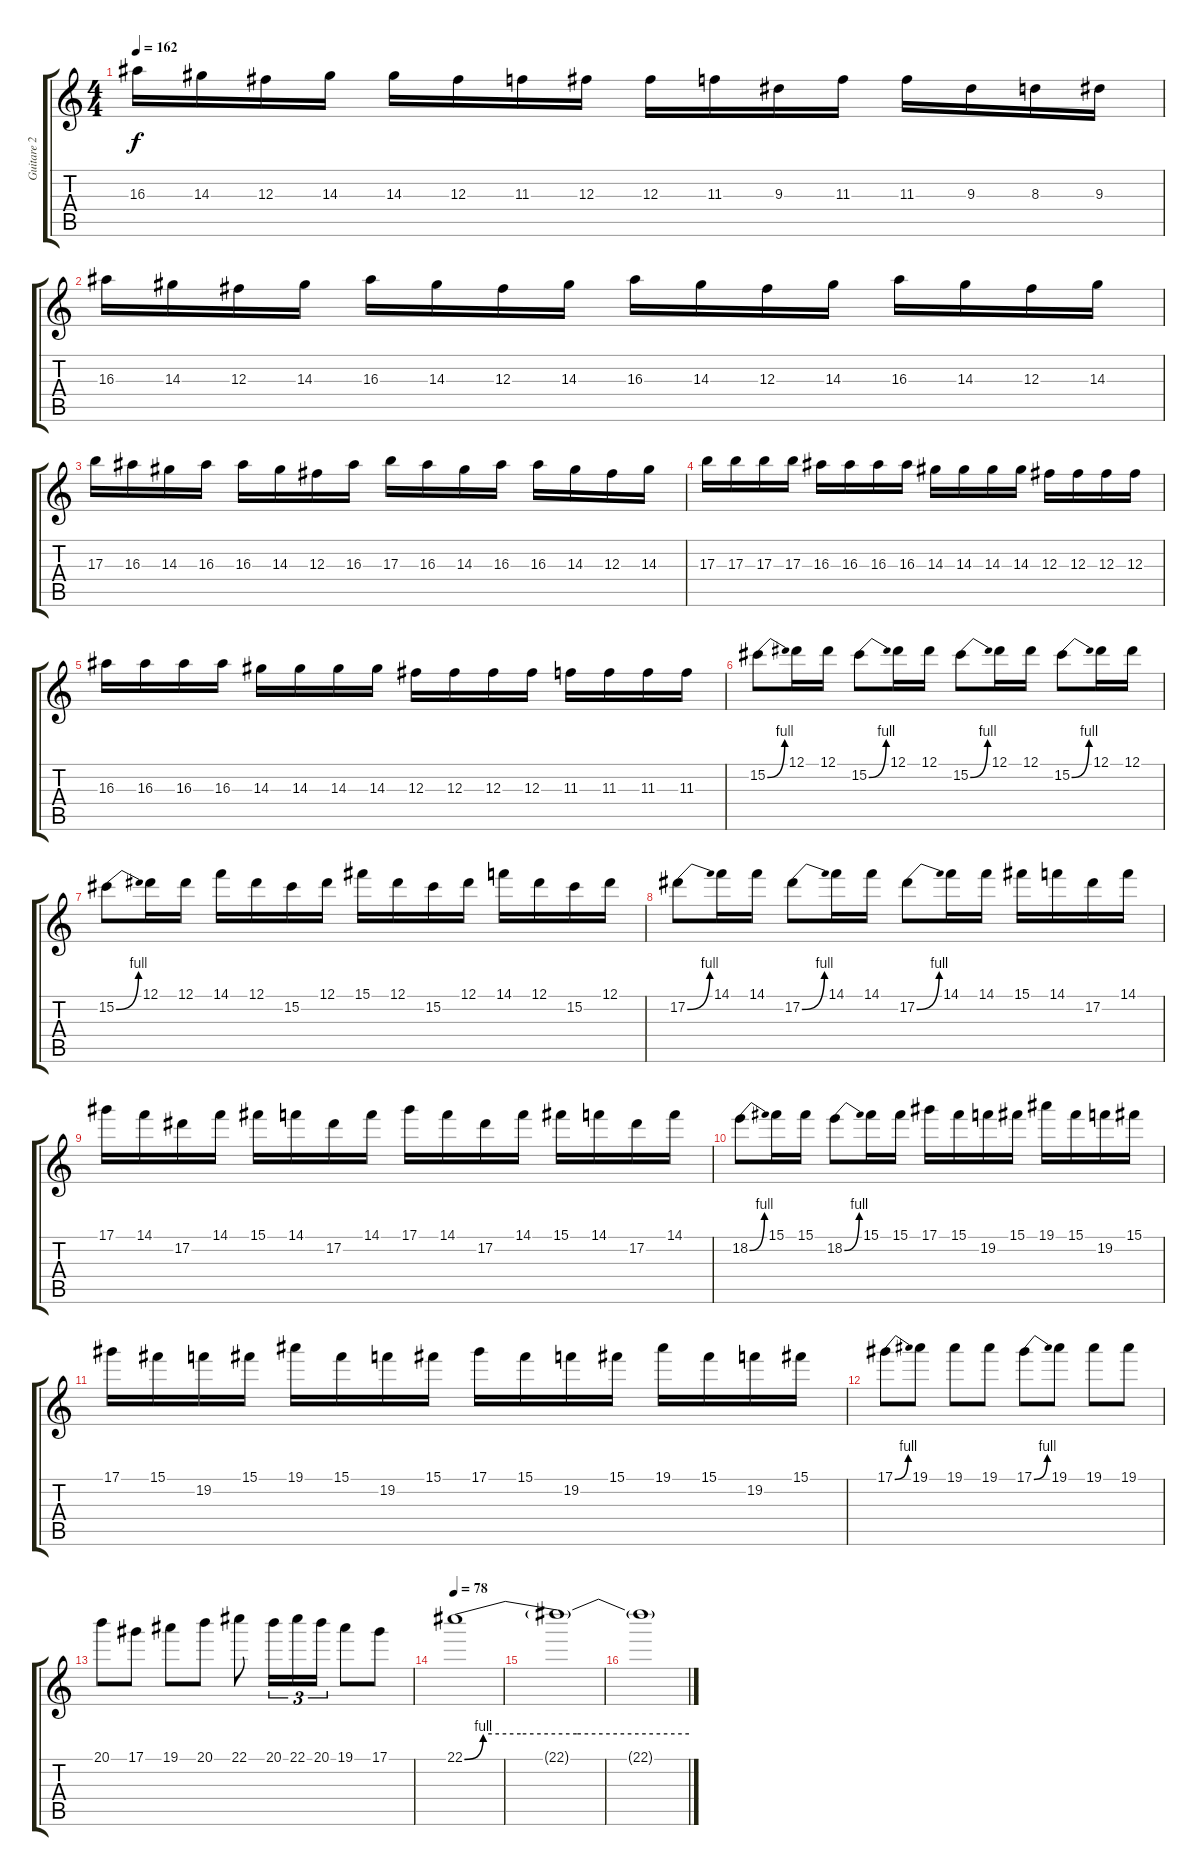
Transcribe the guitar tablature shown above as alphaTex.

\track ("Guitare 2" "Guitare 2") {instrument overdrivenguitar}
\staff {score tabs}
\tuning (Eb4 Bb3 Gb3 Db3 Ab2 Eb2) {hide}
\ts (4 4)
\tempo 162
\clef g2
\ks c
16.3.16{dy f} 14.3.16 12.3.16 14.3.16 14.3.16 12.3.16 11.3.16 12.3.16 12.3.16 11.3.16 9.3.16 11.3.16 11.3.16 9.3.16 8.3.16 9.3.16 |
16.3.16 14.3.16 12.3.16 14.3.16 16.3.16 14.3.16 12.3.16 14.3.16 16.3.16 14.3.16 12.3.16 14.3.16 16.3.16 14.3.16 12.3.16 14.3.16 |
17.3.16 16.3.16 14.3.16 16.3.16 16.3.16 14.3.16 12.3.16 16.3.16 17.3.16 16.3.16 14.3.16 16.3.16 16.3.16 14.3.16 12.3.16 14.3.16 |
17.3.16 17.3.16 17.3.16 17.3.16 16.3.16 16.3.16 16.3.16 16.3.16 14.3.16 14.3.16 14.3.16 14.3.16 12.3.16 12.3.16 12.3.16 12.3.16 |
16.3.16 16.3.16 16.3.16 16.3.16 14.3.16 14.3.16 14.3.16 14.3.16 12.3.16 12.3.16 12.3.16 12.3.16 11.3.16 11.3.16 11.3.16 11.3.16 |
15.2{be (bend 0 0 60 4)}.8 12.1.16 12.1.16 15.2{be (bend 0 0 60 4)}.8 12.1.16 12.1.16 15.2{be (bend 0 0 60 4)}.8 12.1.16 12.1.16 15.2{be (bend 0 0 60 4)}.8 12.1.16 12.1.16 |
15.2{be (bend 0 0 60 4)}.8 12.1.16 12.1.16 14.1.16 12.1.16 15.2.16 12.1.16 15.1.16 12.1.16 15.2.16 12.1.16 14.1.16 12.1.16 15.2.16 12.1.16 |
17.2{be (bend 0 0 60 4)}.8 14.1.16 14.1.16 17.2{be (bend 0 0 60 4)}.8 14.1.16 14.1.16 17.2{be (bend 0 0 60 4)}.8 14.1.16 14.1.16 15.1.16 14.1.16 17.2.16 14.1.16 |
17.1.16 14.1.16 17.2.16 14.1.16 15.1.16 14.1.16 17.2.16 14.1.16 17.1.16 14.1.16 17.2.16 14.1.16 15.1.16 14.1.16 17.2.16 14.1.16 |
18.2{be (bend 0 0 60 4)}.8 15.1.16 15.1.16 18.2{be (bend 0 0 60 4)}.8 15.1.16 15.1.16 17.1.16 15.1.16 19.2.16 15.1.16 19.1.16 15.1.16 19.2.16 15.1.16 |
17.1.16 15.1.16 19.2.16 15.1.16 19.1.16 15.1.16 19.2.16 15.1.16 17.1.16 15.1.16 19.2.16 15.1.16 19.1.16 15.1.16 19.2.16 15.1.16 |
17.1{be (bend 0 0 60 4)}.8 19.1.8 19.1.8 19.1.8 17.1{be (bend 0 0 60 4)}.8 19.1.8 19.1.8 19.1.8 |
20.1.8 17.1.8 19.1.8 20.1.8 22.1.8 20.1.16{tu (3 2)} 22.1.16{tu (3 2)} 20.1.16{tu (3 2)} 19.1.8 17.1.8 |
\tempo 78
22.1{be (custom 0 0 5 4 15 4 30 4 60 4)}.1{volume 11} |
22.1{t}.1{volume 10} |
22.1{t}.1{volume 9}
